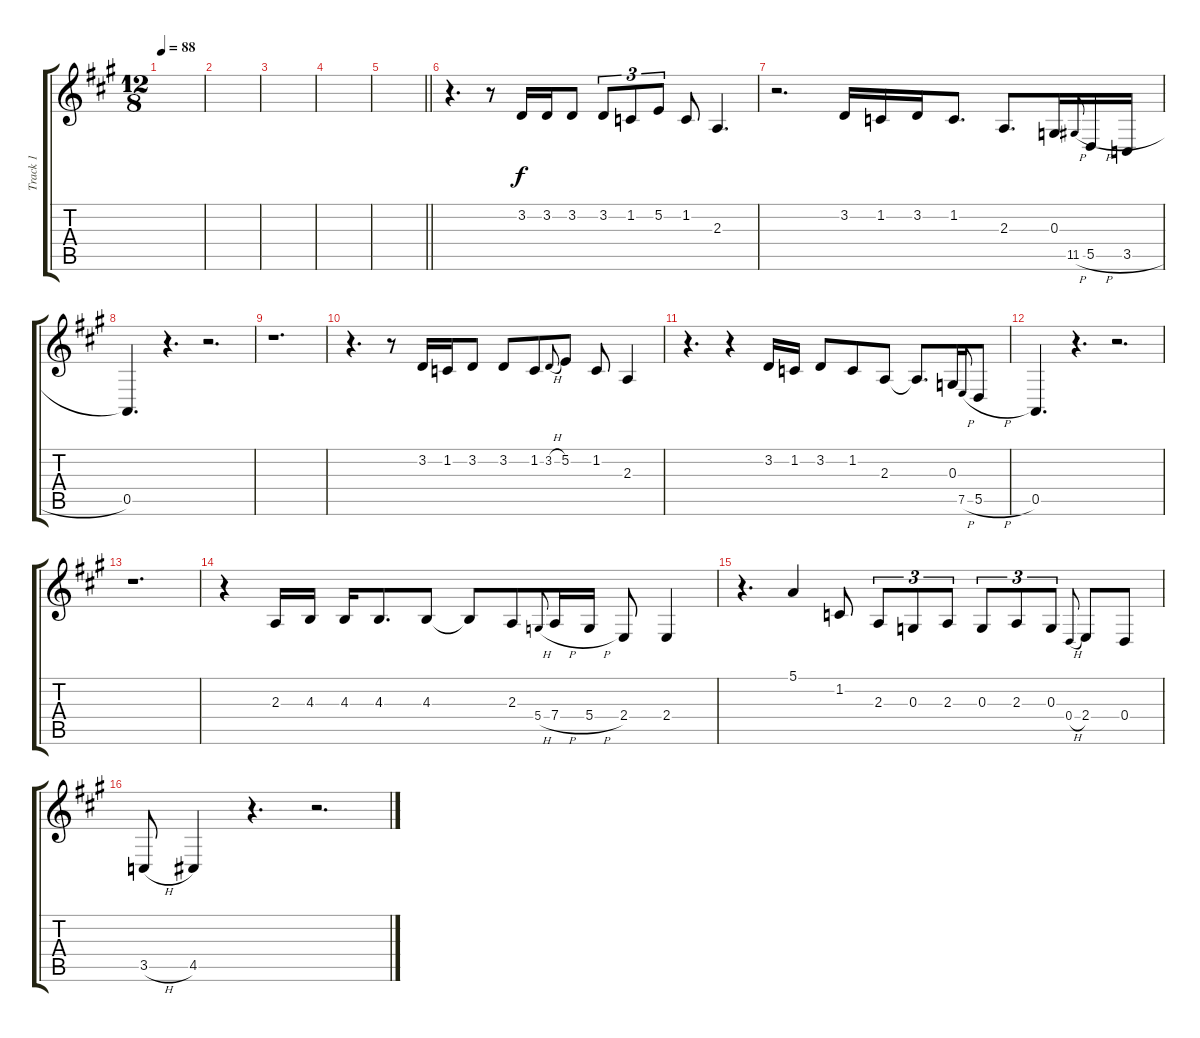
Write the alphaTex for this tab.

\track ("Track 1" "Track 1") {instrument tenorsax}
\staff {score tabs}
\tuning (E4 B3 G3 D3 A2 E2) {hide}
\ts (12 8)
\tempo 88
\clef g2
\ks a
|
|
|
|
\barLineRight lightlight
|
r.4{d} r.8 3.2.16 3.2.16 3.2.8 3.2.8{tu (3 2)} 1.2.8{tu (3 2)} 5.2.8{tu (3 2)} 1.2.8 2.3.4{d} |
r.2{d} 3.2.16 1.2.16 3.2.16 1.2.8{d} 2.3.8{d} 0.3.16 11.5{h}.8{gr onbeat} 5.5{h}.16 3.5{h}.16 |
0.5.4{d} r.4{d} r.2{d} |
r.1{d} |
r.4{d} r.8 3.2.16 1.2.16 3.2.8 3.2.8 1.2.8 3.2{h}.8{gr onbeat} 5.2.8 1.2.8 2.3.4 |
r.4{d} r.4 3.2.16 1.2.16 3.2.8 1.2.8 2.3.8 2.3{t}.8{d} 0.3.16 7.5{h}.8{gr onbeat} 5.5{h}.8 |
0.5.4{d} r.4{d} r.2{d} |
r.1{d} |
r.4 2.3.16 4.3.16 4.3.16 4.3.8{d} 4.3.8 4.3{t}.8 2.3.8 5.4{h}.8{gr onbeat} 7.4{h}.16 5.4{h}.16 2.4.8 2.4.4 |
r.4{d} 5.1.4 1.2.8 2.3.8{tu (3 2)} 0.3.8{tu (3 2)} 2.3.8{tu (3 2)} 0.3.8{tu (3 2)} 2.3.8{tu (3 2)} 0.3.8{tu (3 2)} 0.4{h}.8{gr onbeat} 2.4.8 0.4.8 |
3.5{h}.8 4.5.4 r.4{d} r.2{d}
